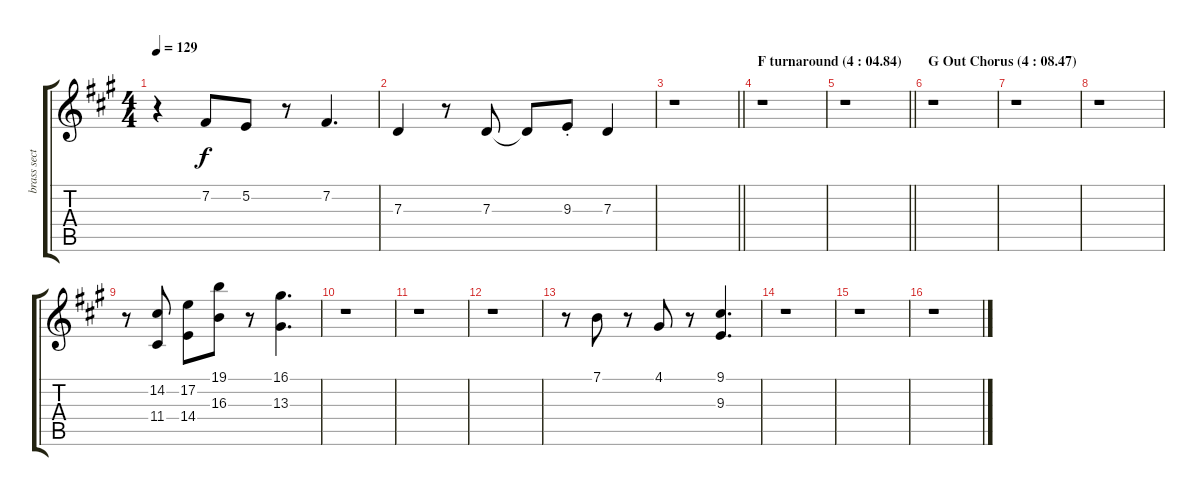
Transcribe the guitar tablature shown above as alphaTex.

\track ("brass section" "brass sect") {instrument brasssection}
\staff {score tabs}
\tuning (E4 B3 G3 D3 A2 E2) {hide}
\ts (4 4)
\tempo 129
\clef g2
\ks a
r.4{dy f} 7.2.8 5.2.8 r.8 7.2.4{d} |
7.3.4 r.8 7.3.8 7.3{t}.8 9.3{st}.8 7.3.4 |
\barLineRight lightlight
r.1 |
\section ("" "F turnaround (4 : 04.84)")
r.1 |
\barLineRight lightlight
r.1 |
\section ("" "G Out Chorus (4 : 08.47)")
r.1 |
r.1 |
r.1 |
r.8 (14.2 11.4).8 (17.2 14.4).8 (19.1 16.3).8 r.8 (16.1 13.3).4{d} |
r.1 |
r.1 |
r.1 |
r.8 7.1.8 r.8 4.1.8 r.8 (9.1 9.3).4{d} |
r.1 |
r.1 |
r.1
